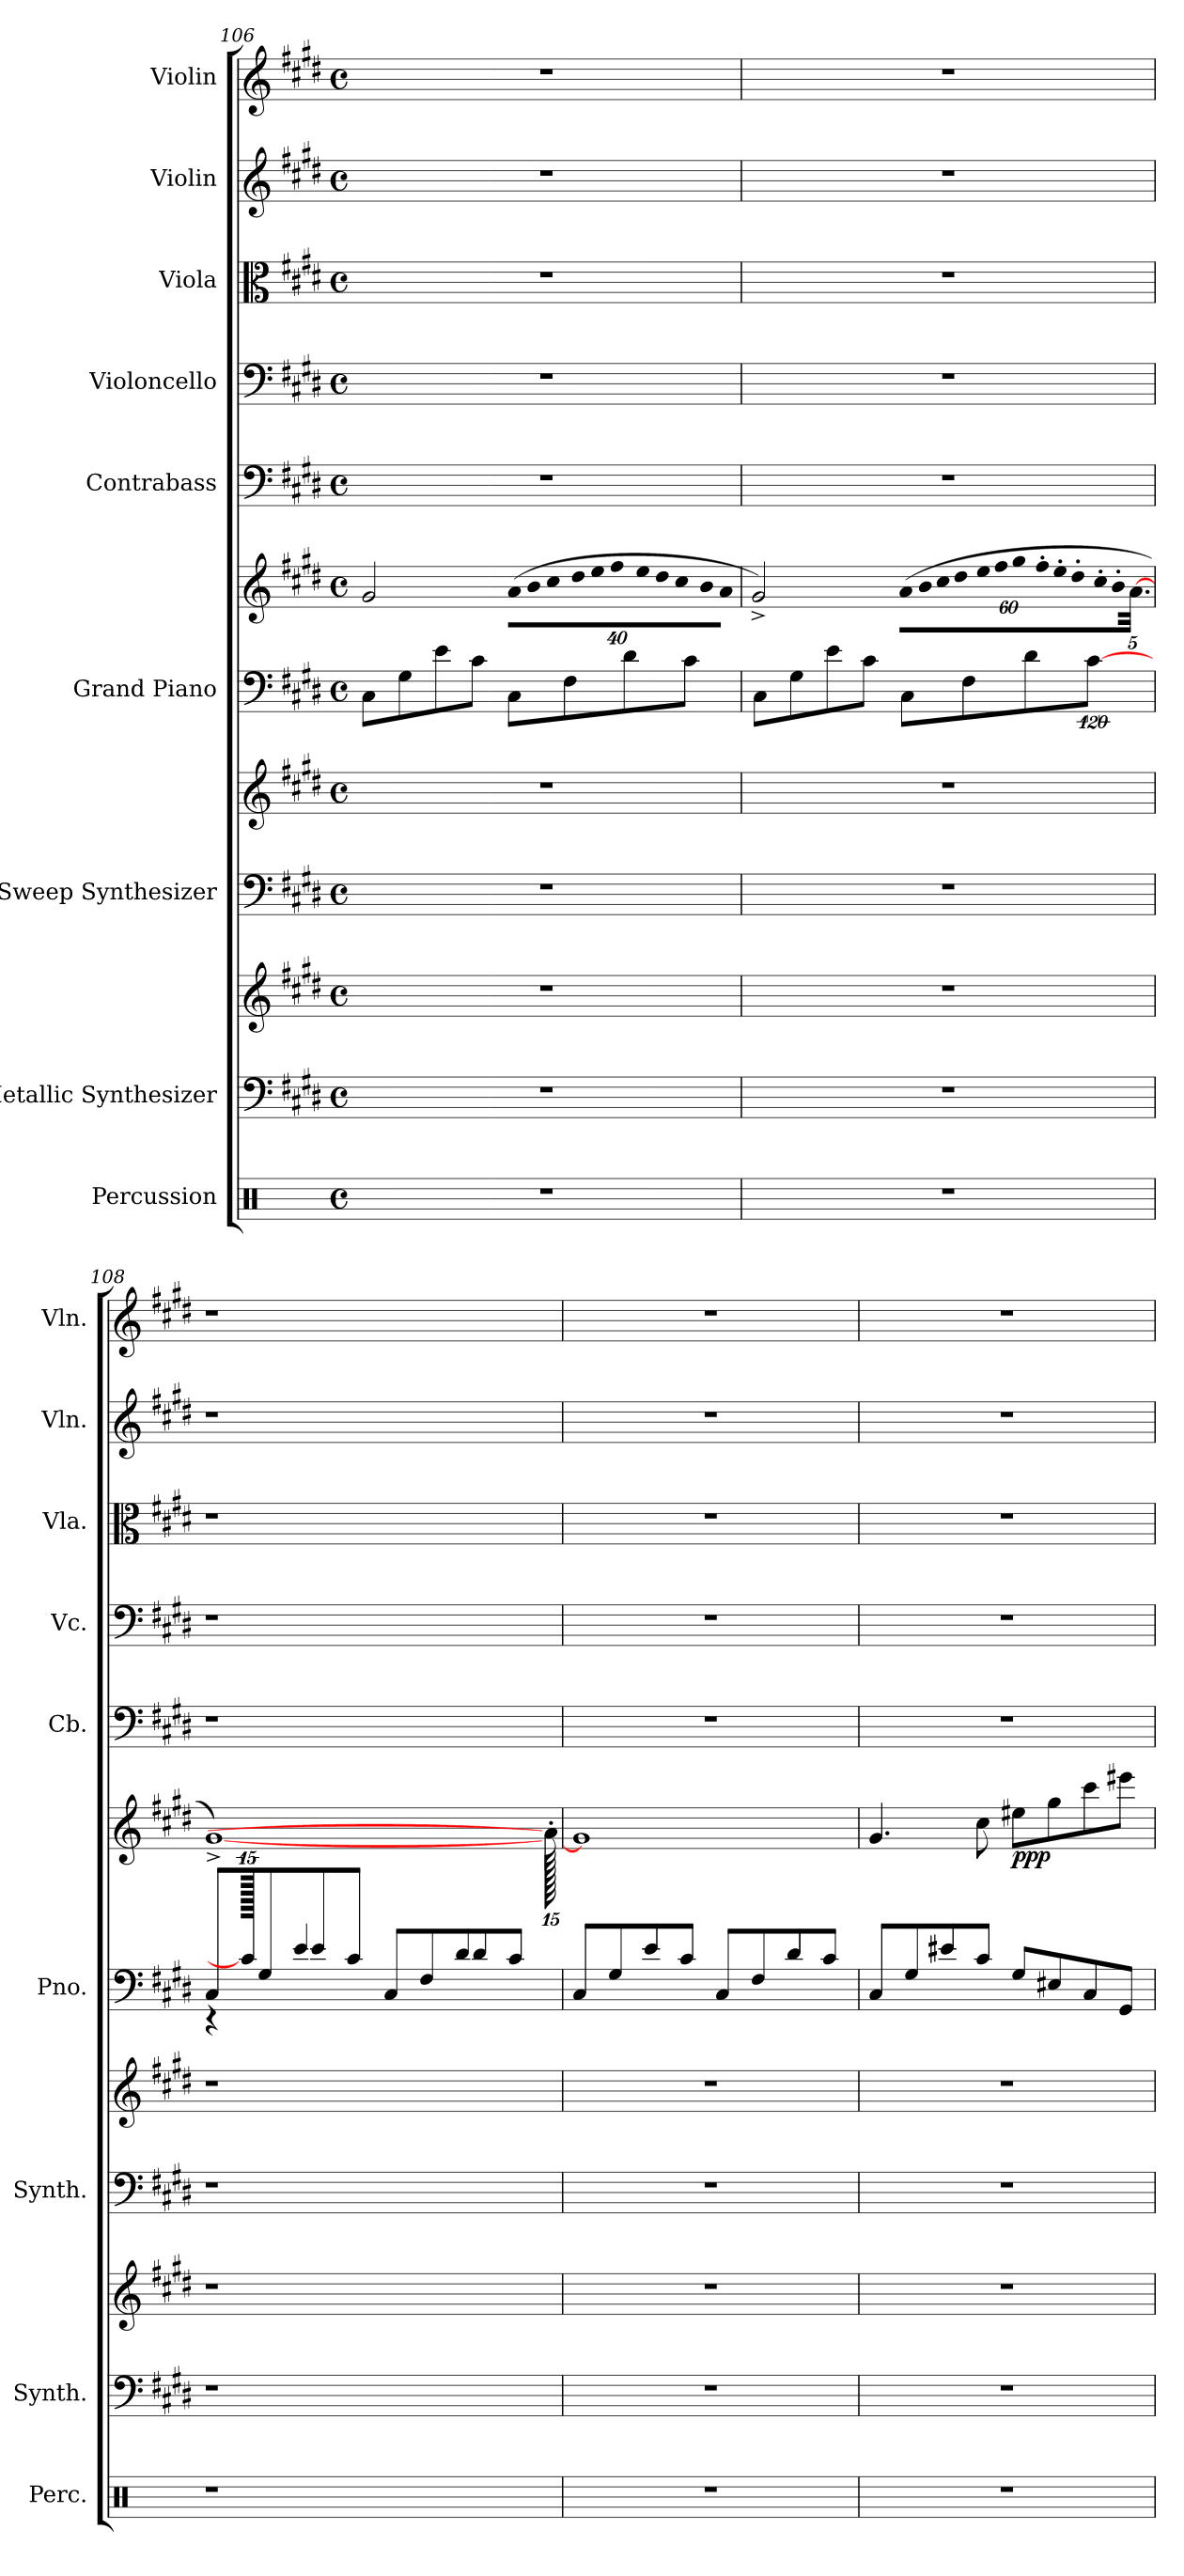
**kern	**kern	**kern	**kern	**kern	**kern	**kern	**dynam	**kern	**kern	**kern	**kern	**kern
*part9	*part8	*part8	*part7	*part7	*part6	*part6	*part6	*part5	*part4	*part3	*part2	*part1
*staff12	*staff11	*staff10	*staff9	*staff8	*staff7	*staff6	*staff6/7	*staff5	*staff4	*staff3	*staff2	*staff1
*I"Percussion	*I"Metallic Synthesizer	*	*I"Sweep Synthesizer	*	*I"Grand Piano	*	*	*I"Contrabass	*I"Violoncello	*I"Viola	*I"Violin	*I"Violin
*I'Perc.	*I'Synth.	*	*I'Synth.	*	*I'Pno.	*	*	*I'Cb.	*I'Vc.	*I'Vla.	*I'Vln.	*I'Vln.
!!LO:LB:g=z
*clefX	*clefF4	*clefG2	*clefF4	*clefG2	*clefF4	*clefG2	*	*clefF4	*clefF4	*clefC3	*clefG2	*clefG2
*	*	*	*	*	*	*	*	*ITrd7c12	*	*	*	*
*k[]	*k[f#c#g#d#]	*k[f#c#g#d#]	*k[f#c#g#d#]	*k[f#c#g#d#]	*k[f#c#g#d#]	*k[f#c#g#d#]	*	*k[f#c#g#d#]	*k[f#c#g#d#]	*k[f#c#g#d#]	*k[f#c#g#d#]	*k[f#c#g#d#]
*M4/4	*M4/4	*M4/4	*M4/4	*M4/4	*M4/4	*M4/4	*	*M4/4	*M4/4	*M4/4	*M4/4	*M4/4
*met(c)	*met(c)	*met(c)	*met(c)	*met(c)	*met(c)	*met(c)	*	*met(c)	*met(c)	*met(c)	*met(c)	*met(c)
=106	=106	=106	=106	=106	=106	=106	=106	=106	=106	=106	=106	=106
1r	1r	1r	1r	1r	8C#\L	2g#/	.	1r	1r	1r	1r	1r
.	.	.	.	.	8G#\	.	.	.	.	.	.	.
.	.	.	.	.	8e\	.	.	.	.	.	.	.
.	.	.	.	.	8c#\J	.	.	.	.	.	.	.
*	*	*	*	*	*	*Xbrackettup	*	*	*	*	*	*
!	!	!	!	!	!	!LO:N:vis=8	!	!	!	!	!	!
.	.	.	.	.	8C#\L	(>640%29a\L	.	.	.	.	.	.
!	!	!	!	!	!	!LO:N:vis=8	!	!	!	!	!	!
.	.	.	.	.	.	640%29b\	.	.	.	.	.	.
!	!	!	!	!	!	!LO:N:vis=8	!	!	!	!	!	!
.	.	.	.	.	.	640%29cc#\	.	.	.	.	.	.
.	.	.	.	.	8F#\	.	.	.	.	.	.	.
!	!	!	!	!	!	!LO:N:vis=8	!	!	!	!	!	!
.	.	.	.	.	.	640%29dd#\	.	.	.	.	.	.
!	!	!	!	!	!	!LO:N:vis=8	!	!	!	!	!	!
.	.	.	.	.	.	640%29ee\	.	.	.	.	.	.
!	!	!	!	!	!	!LO:N:vis=8	!	!	!	!	!	!
.	.	.	.	.	.	640%29ff#\	.	.	.	.	.	.
.	.	.	.	.	8d#\	.	.	.	.	.	.	.
!	!	!	!	!	!	!LO:N:vis=8	!	!	!	!	!	!
.	.	.	.	.	.	640%29ee\	.	.	.	.	.	.
!	!	!	!	!	!	!LO:N:vis=8	!	!	!	!	!	!
.	.	.	.	.	.	640%29dd#\	.	.	.	.	.	.
!	!	!	!	!	!	!LO:N:vis=8	!	!	!	!	!	!
.	.	.	.	.	.	640%29cc#\	.	.	.	.	.	.
.	.	.	.	.	8c#\J	.	.	.	.	.	.	.
!	!	!	!	!	!	!LO:N:vis=8	!	!	!	!	!	!
.	.	.	.	.	.	640%29b\	.	.	.	.	.	.
!	!	!	!	!	!	!LO:N:vis=8	!	!	!	!	!	!
.	.	.	.	.	.	640%29a\J	.	.	.	.	.	.
.	.	.	.	.	.	640ryy	.	.	.	.	.	.
=107	=107	=107	=107	=107	=107	=107	=107	=107	=107	=107	=107	=107
1r	1r	1r	1r	1r	960ryy	2g#^/)	.	1r	1r	1r	1r	1r
.	.	.	.	.	8C#\L	.	.	.	.	.	.	.
.	.	.	.	.	8G#\	.	.	.	.	.	.	.
.	.	.	.	.	8e\	.	.	.	.	.	.	.
.	.	.	.	.	8c#\J	.	.	.	.	.	.	.
!	!	!	!	!	!	!LO:N:vis=8	!	!	!	!	!	!
.	.	.	.	.	.	(>960%37a\L	.	.	.	.	.	.
.	.	.	.	.	8C#\L	.	.	.	.	.	.	.
!	!	!	!	!	!	!LO:N:vis=8	!	!	!	!	!	!
.	.	.	.	.	.	960%37b\	.	.	.	.	.	.
!	!	!	!	!	!	!LO:N:vis=8	!	!	!	!	!	!
.	.	.	.	.	.	960%37cc#\	.	.	.	.	.	.
!	!	!	!	!	!	!LO:N:vis=8	!	!	!	!	!	!
.	.	.	.	.	.	960%37dd#\	.	.	.	.	.	.
.	.	.	.	.	8F#\	.	.	.	.	.	.	.
!	!	!	!	!	!	!LO:N:vis=8	!	!	!	!	!	!
.	.	.	.	.	.	960%37ee\	.	.	.	.	.	.
!	!	!	!	!	!	!LO:N:vis=8	!	!	!	!	!	!
.	.	.	.	.	.	960%37ff#\	.	.	.	.	.	.
!	!	!	!	!	!	!LO:N:vis=8	!	!	!	!	!	!
.	.	.	.	.	.	960%37gg#\	.	.	.	.	.	.
.	.	.	.	.	8d#\	.	.	.	.	.	.	.
!	!	!	!	!	!	!LO:N:vis=8	!	!	!	!	!	!
.	.	.	.	.	.	960%37ff#'\	.	.	.	.	.	.
!	!	!	!	!	!	!LO:N:vis=8	!	!	!	!	!	!
.	.	.	.	.	.	960%37ee'\	.	.	.	.	.	.
!	!	!	!	!	!	!LO:N:vis=8	!	!	!	!	!	!
.	.	.	.	.	.	960%37dd#'\	.	.	.	.	.	.
.	.	.	.	.	[960%119c#\J	.	.	.	.	.	.	.
!	!	!	!	!	!	!LO:N:vis=8	!	!	!	!	!	!
.	.	.	.	.	.	960%37cc#'\	.	.	.	.	.	.
!	!	!	!	!	!	!LO:N:vis=8	!	!	!	!	!	!
.	.	.	.	.	.	960%37b'\	.	.	.	.	.	.
.	.	.	.	.	.	[40.a\J	.	.	.	.	.	.
!!LO:LB:g=z
=108	=108	=108	=108	=108	=108	=108	=108	=108	=108	=108	=108	=108
*	*	*	*	*	*^	*	*	*	*	*	*	*
1r	1r	1r	1r	1r	8C#/L	4r	[1g#^)	.	1r	1r	1r	1r	1r
.	.	.	.	.	960c#\]	.	.	.	.	.	.	.	.
.	.	.	.	.	8G#/	.	.	.	.	.	.	.	.
.	.	.	.	.	.	4e/	.	.	.	.	.	.	.
.	.	.	.	.	8e/	.	.	.	.	.	.	.	.
.	.	.	.	.	8c#/J	.	.	.	.	.	.	.	.
.	.	.	.	.	.	4ryy	.	.	.	.	.	.	.
.	.	.	.	.	8C#/L	.	.	.	.	.	.	.	.
.	.	.	.	.	8F#/	.	.	.	.	.	.	.	.
.	.	.	.	.	.	4d#/	.	.	.	.	.	.	.
.	.	.	.	.	8d#/	.	.	.	.	.	.	.	.
.	.	.	.	.	8c#/J	.	.	.	.	.	.	.	.
960ryy	960ryy	960ryy	960ryy	960ryy	.	960ryy	960a'\]	.	960ryy	960ryy	960ryy	960ryy	960ryy
=109	=109	=109	=109	=109	=109	=109	=109	=109	=109	=109	=109	=109	=109
1r	1r	1r	1r	1r	8C#/L	4ryy	1g#]	.	1r	1r	1r	1r	1r
.	.	.	.	.	8G#/	.	.	.	.	.	.	.	.
.	.	.	.	.	8e/	4e/	.	.	.	.	.	.	.
.	.	.	.	.	8c#/J	.	.	.	.	.	.	.	.
.	.	.	.	.	8C#/L	4ryy	.	.	.	.	.	.	.
.	.	.	.	.	8F#/	.	.	.	.	.	.	.	.
.	.	.	.	.	8d#/	4d#/	.	.	.	.	.	.	.
.	.	.	.	.	8c#/J	.	.	.	.	.	.	.	.
=110	=110	=110	=110	=110	=110	=110	=110	=110	=110	=110	=110	=110	=110
1r	1r	1r	1r	1r	8C#/L	4ryy	4.g#/	.	1r	1r	1r	1r	1r
.	.	.	.	.	8G#/	.	.	.	.	.	.	.	.
.	.	.	.	.	8e#X/	4e#X/	.	.	.	.	.	.	.
.	.	.	.	.	8c#/J	.	8cc#\	.	.	.	.	.	.
!	!	!	!	!	!	!	!	!LO:DY:b	!	!	!	!	!
.	.	.	.	.	8G#/L	2ryy	8ee#X\L	ppp	.	.	.	.	.
.	.	.	.	.	8E#X/	.	8gg#\	.	.	.	.	.	.
.	.	.	.	.	8C#/	.	8ccc#\	.	.	.	.	.	.
.	.	.	.	.	8GG#/J	.	8eee#X\J	.	.	.	.	.	.
*	*	*	*	*	*v	*v	*	*	*	*	*	*	*
=	=	=	=	=	=	=	=	=	=	=	=	=
*-	*-	*-	*-	*-	*-	*-	*-	*-	*-	*-	*-	*-
